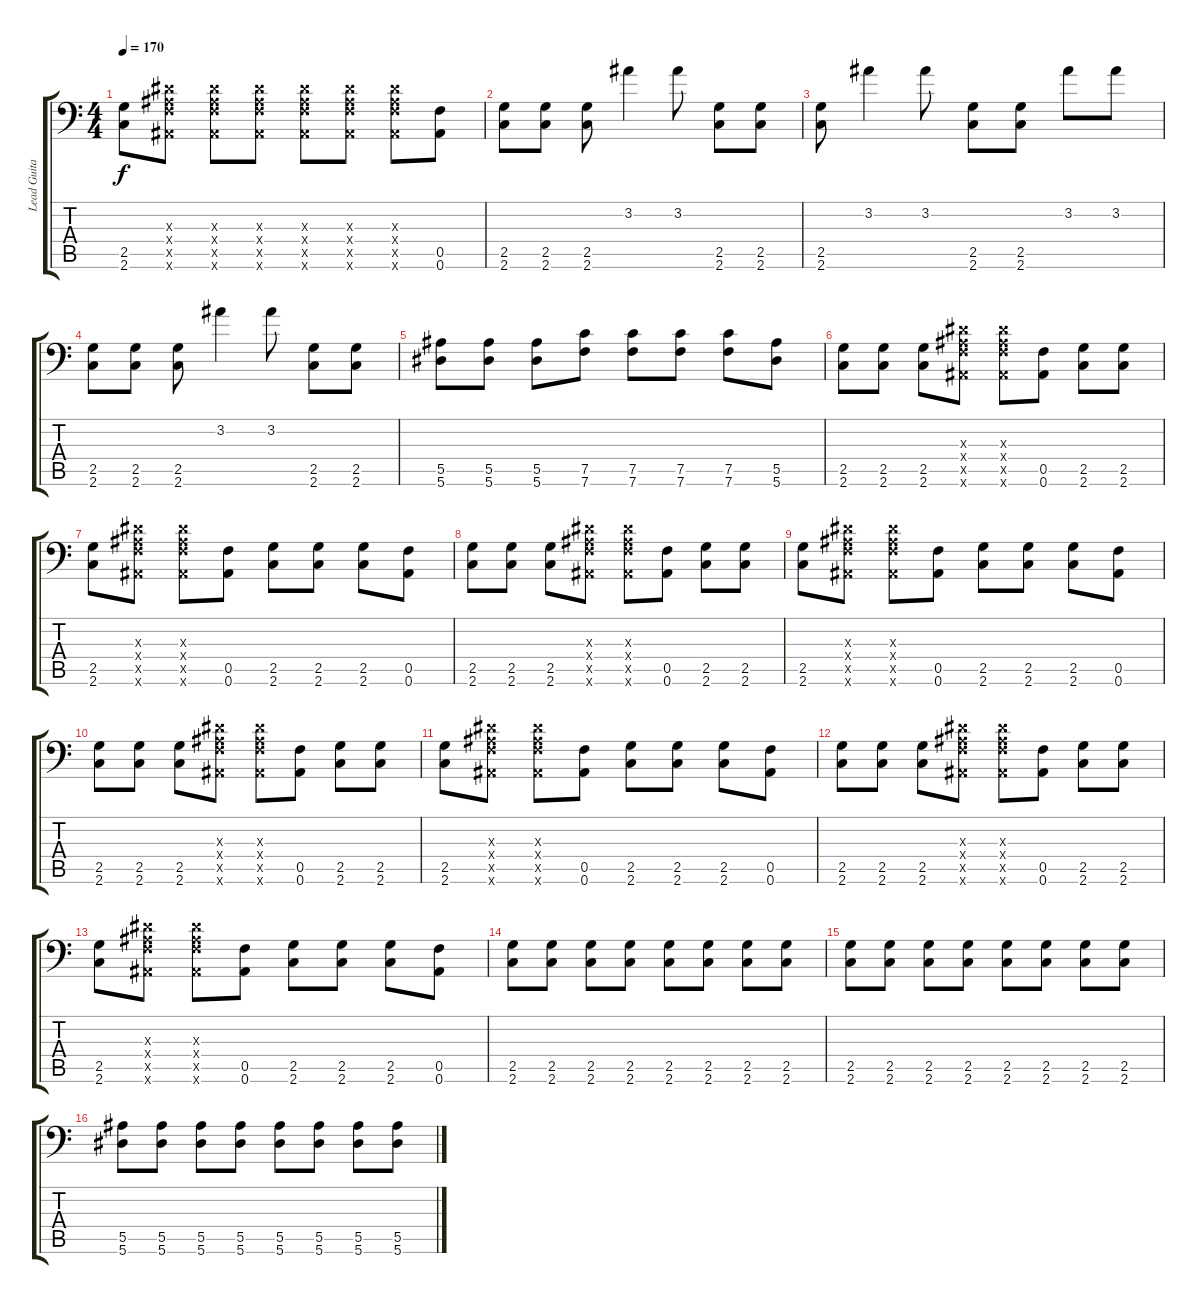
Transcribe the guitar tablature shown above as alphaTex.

\track ("Lead Guitar" "Lead Guita") {instrument distortionguitar}
\staff {score tabs}
\tuning (C4 G3 Eb3 Bb2 F2 Bb1) {hide}
\ts (4 4)
\tempo 170
\clef f4
\ks c
(2.5 2.6).8{dy f} (0.3{x} 0.4{x} 0.5{x} 0.6{x}).8 (0.3{x} 0.4{x} 0.5{x} 0.6{x}).8 (0.3{x} 0.4{x} 0.5{x} 0.6{x}).8 (0.3{x} 0.4{x} 0.5{x} 0.6{x}).8 (0.3{x} 0.4{x} 0.5{x} 0.6{x}).8 (0.3{x} 0.4{x} 0.5{x} 0.6{x}).8 (0.5 0.6).8 |
(2.5 2.6).8 (2.5 2.6).8 (2.5 2.6).8 3.2.4 3.2.8 (2.5 2.6).8 (2.5 2.6).8 |
(2.5 2.6).8 3.2.4 3.2.8 (2.5 2.6).8 (2.5 2.6).8 3.2.8 3.2.8 |
(2.5 2.6).8 (2.5 2.6).8 (2.5 2.6).8 3.2.4 3.2.8 (2.5 2.6).8 (2.5 2.6).8 |
(5.5 5.6).8 (5.5 5.6).8 (5.5 5.6).8 (7.5 7.6).8 (7.5 7.6).8 (7.5 7.6).8 (7.5 7.6).8 (5.5 5.6).8 |
(2.5 2.6).8 (2.5 2.6).8 (2.5 2.6).8 (0.3{x} 0.4{x} 0.5{x} 0.6{x}).8 (0.3{x} 0.4{x} 0.5{x} 0.6{x}).8 (0.5 0.6).8 (2.5 2.6).8 (2.5 2.6).8 |
(2.5 2.6).8 (0.3{x} 0.4{x} 0.5{x} 0.6{x}).8 (0.3{x} 0.4{x} 0.5{x} 0.6{x}).8 (0.5 0.6).8 (2.5 2.6).8 (2.5 2.6).8 (2.5 2.6).8 (0.5 0.6).8 |
(2.5 2.6).8 (2.5 2.6).8 (2.5 2.6).8 (0.3{x} 0.4{x} 0.5{x} 0.6{x}).8 (0.3{x} 0.4{x} 0.5{x} 0.6{x}).8 (0.5 0.6).8 (2.5 2.6).8 (2.5 2.6).8 |
(2.5 2.6).8 (0.3{x} 0.4{x} 0.5{x} 0.6{x}).8 (0.3{x} 0.4{x} 0.5{x} 0.6{x}).8 (0.5 0.6).8 (2.5 2.6).8 (2.5 2.6).8 (2.5 2.6).8 (0.5 0.6).8 |
(2.5 2.6).8 (2.5 2.6).8 (2.5 2.6).8 (0.3{x} 0.4{x} 0.5{x} 0.6{x}).8 (0.3{x} 0.4{x} 0.5{x} 0.6{x}).8 (0.5 0.6).8 (2.5 2.6).8 (2.5 2.6).8 |
(2.5 2.6).8 (0.3{x} 0.4{x} 0.5{x} 0.6{x}).8 (0.3{x} 0.4{x} 0.5{x} 0.6{x}).8 (0.5 0.6).8 (2.5 2.6).8 (2.5 2.6).8 (2.5 2.6).8 (0.5 0.6).8 |
(2.5 2.6).8 (2.5 2.6).8 (2.5 2.6).8 (0.3{x} 0.4{x} 0.5{x} 0.6{x}).8 (0.3{x} 0.4{x} 0.5{x} 0.6{x}).8 (0.5 0.6).8 (2.5 2.6).8 (2.5 2.6).8 |
(2.5 2.6).8 (0.3{x} 0.4{x} 0.5{x} 0.6{x}).8 (0.3{x} 0.4{x} 0.5{x} 0.6{x}).8 (0.5 0.6).8 (2.5 2.6).8 (2.5 2.6).8 (2.5 2.6).8 (0.5 0.6).8 |
(2.5 2.6).8 (2.5 2.6).8 (2.5 2.6).8 (2.5 2.6).8 (2.5 2.6).8 (2.5 2.6).8 (2.5 2.6).8 (2.5 2.6).8 |
(2.5 2.6).8 (2.5 2.6).8 (2.5 2.6).8 (2.5 2.6).8 (2.5 2.6).8 (2.5 2.6).8 (2.5 2.6).8 (2.5 2.6).8 |
(5.5 5.6).8 (5.5 5.6).8 (5.5 5.6).8 (5.5 5.6).8 (5.5 5.6).8 (5.5 5.6).8 (5.5 5.6).8 (5.5 5.6).8
